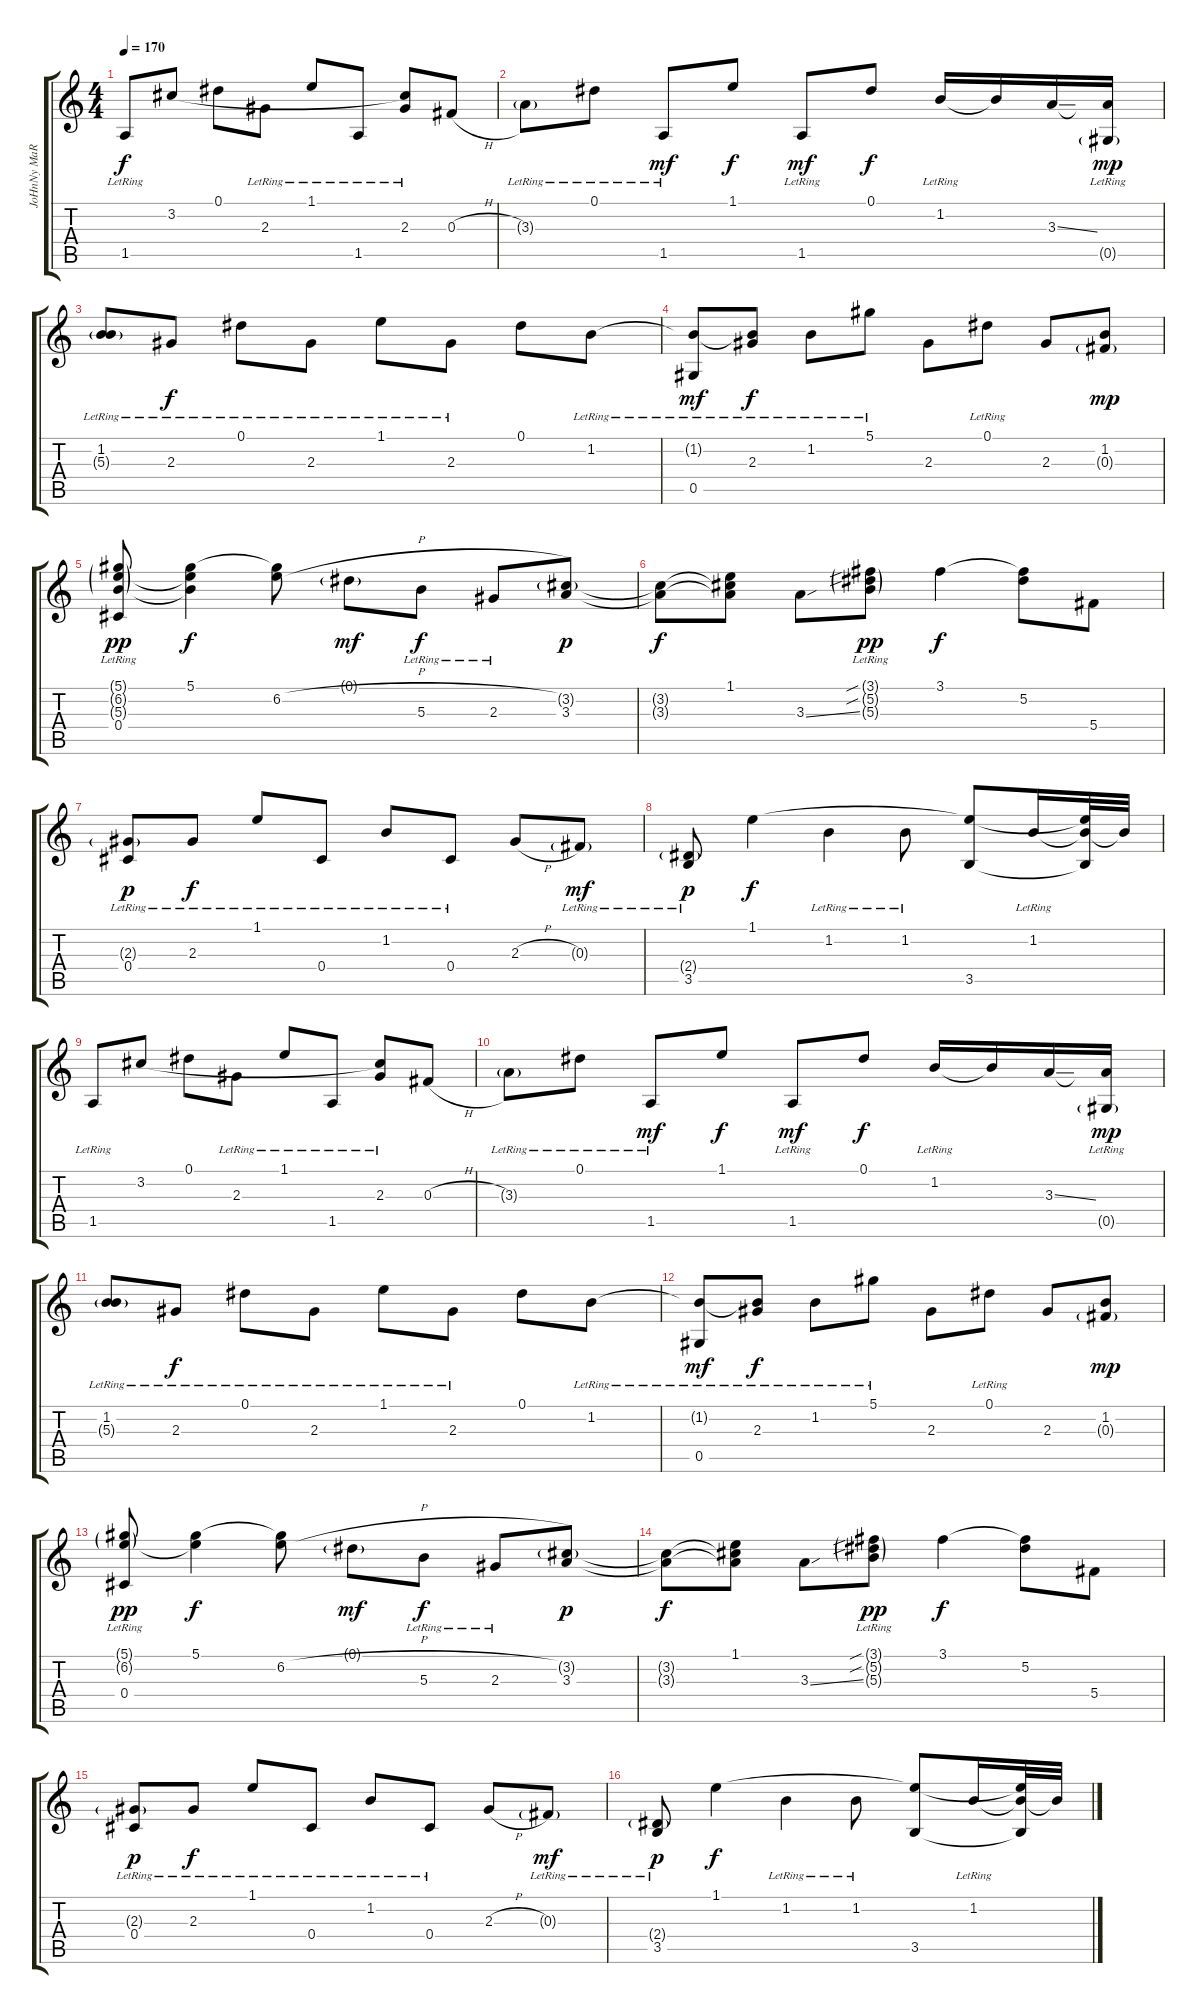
\track ("JoHnNy MaRR" "JoHnNy MaR") {instrument electricguitarclean}
\staff {score tabs}
\tuning (Eb4 Bb3 Gb3 Db3 Ab2 Eb2) {hide}
\ts (4 4)
\tempo 170
\clef g2
\ks c
1.5{lr}.8{dy f} 3.2.8 0.1.8 2.3{lr}.8 1.1{lr}.8 1.5{lr}.8 (3.2{t} 2.3{lr}).8 0.3{h}.8 |
3.3{g lr}.8 0.1{lr}.8 1.5{lr}.8{dy mf} 1.1.8{dy f} 1.5{lr}.8{dy mf} 0.1.8{dy f} 1.2{lr}.16 1.2{t}.16 3.3{ss}.16 (3.3{t} 0.5{g lr}).16{dy mp} |
(1.2{lr} 5.3{g}).8 2.3{lr}.8{dy f} 0.1{lr}.8 2.3{lr}.8 1.1{lr}.8 2.3{lr}.8 0.1.8 1.2{lr}.8 |
(1.2{t} 0.5{lr}).8{dy mf} (1.2{t} 2.3{lr}).8{dy f} 1.2{lr}.8 5.1{lr}.8 2.3.8 0.1{lr}.8 2.3.8 (1.2 0.3{g}).8{dy mp} |
(5.1{g} 6.2{g} 5.3{g} 0.4{lr}).8{dy pp} (5.1 6.2{t} 5.3{t}).4{dy f} (5.1{t} 6.2{h}).8 0.1{g}.8{dy mf} 5.3{lr}.8{dy f} 2.3{lr}.8 (3.2{g} 3.3).8{dy p} |
(3.2{t} 3.3{t}).8{dy f} (1.1 3.2{t} 3.3{t}).8 3.3{ss}.8 (3.1{sib g} 5.2{sib g lr} 5.3{g lr}).8{dy pp} 3.1.4{dy f} (3.1{t} 5.2).8 5.4.8 |
(2.3{g} 0.4{lr}).8{dy p} 2.3{lr}.8{dy f} 1.1{lr}.8 0.4{lr}.8 1.2{lr}.8 0.4{lr}.8 2.3{h}.8 0.3{g lr}.8{dy mf} |
(2.4{g} 3.5{lr}).8{dy p} 1.1.4{dy f} 1.2{lr}.4 1.2{lr}.8 (1.1{t} 3.5).8 1.2{lr}.16 (1.1{t} 1.2{t} 3.5{t}).32 1.2{t}.32 |
1.5{lr}.8 3.2.8 0.1.8 2.3{lr}.8 1.1{lr}.8 1.5{lr}.8 (3.2{t} 2.3{lr}).8 0.3{h}.8 |
3.3{g lr}.8 0.1{lr}.8 1.5{lr}.8{dy mf} 1.1.8{dy f} 1.5{lr}.8{dy mf} 0.1.8{dy f} 1.2{lr}.16 1.2{t}.16 3.3{ss}.16 (3.3{t} 0.5{g lr}).16{dy mp} |
(1.2{lr} 5.3{g}).8 2.3{lr}.8{dy f} 0.1{lr}.8 2.3{lr}.8 1.1{lr}.8 2.3{lr}.8 0.1.8 1.2{lr}.8 |
(1.2{t} 0.5{lr}).8{dy mf} (1.2{t} 2.3{lr}).8{dy f} 1.2{lr}.8 5.1{lr}.8 2.3.8 0.1{lr}.8 2.3.8 (1.2 0.3{g}).8{dy mp} |
(5.1{g} 6.2{g} 0.4{lr}).8{dy pp} (5.1 6.2{t}).4{dy f} (5.1{t} 6.2{h}).8 0.1{g}.8{dy mf} 5.3{lr}.8{dy f} 2.3{lr}.8 (3.2{g} 3.3).8{dy p} |
(3.2{t} 3.3{t}).8{dy f} (1.1 3.2{t} 3.3{t}).8 3.3{ss}.8 (3.1{sib g} 5.2{sib g lr} 5.3{g lr}).8{dy pp} 3.1.4{dy f} (3.1{t} 5.2).8 5.4.8 |
(2.3{g} 0.4{lr}).8{dy p} 2.3{lr}.8{dy f} 1.1{lr}.8 0.4{lr}.8 1.2{lr}.8 0.4{lr}.8 2.3{h}.8 0.3{g lr}.8{dy mf} |
(2.4{g} 3.5{lr}).8{dy p} 1.1.4{dy f} 1.2{lr}.4 1.2{lr}.8 (1.1{t} 3.5).8 1.2{lr}.16 (1.1{t} 1.2{t} 3.5{t}).32 1.2{t}.32
